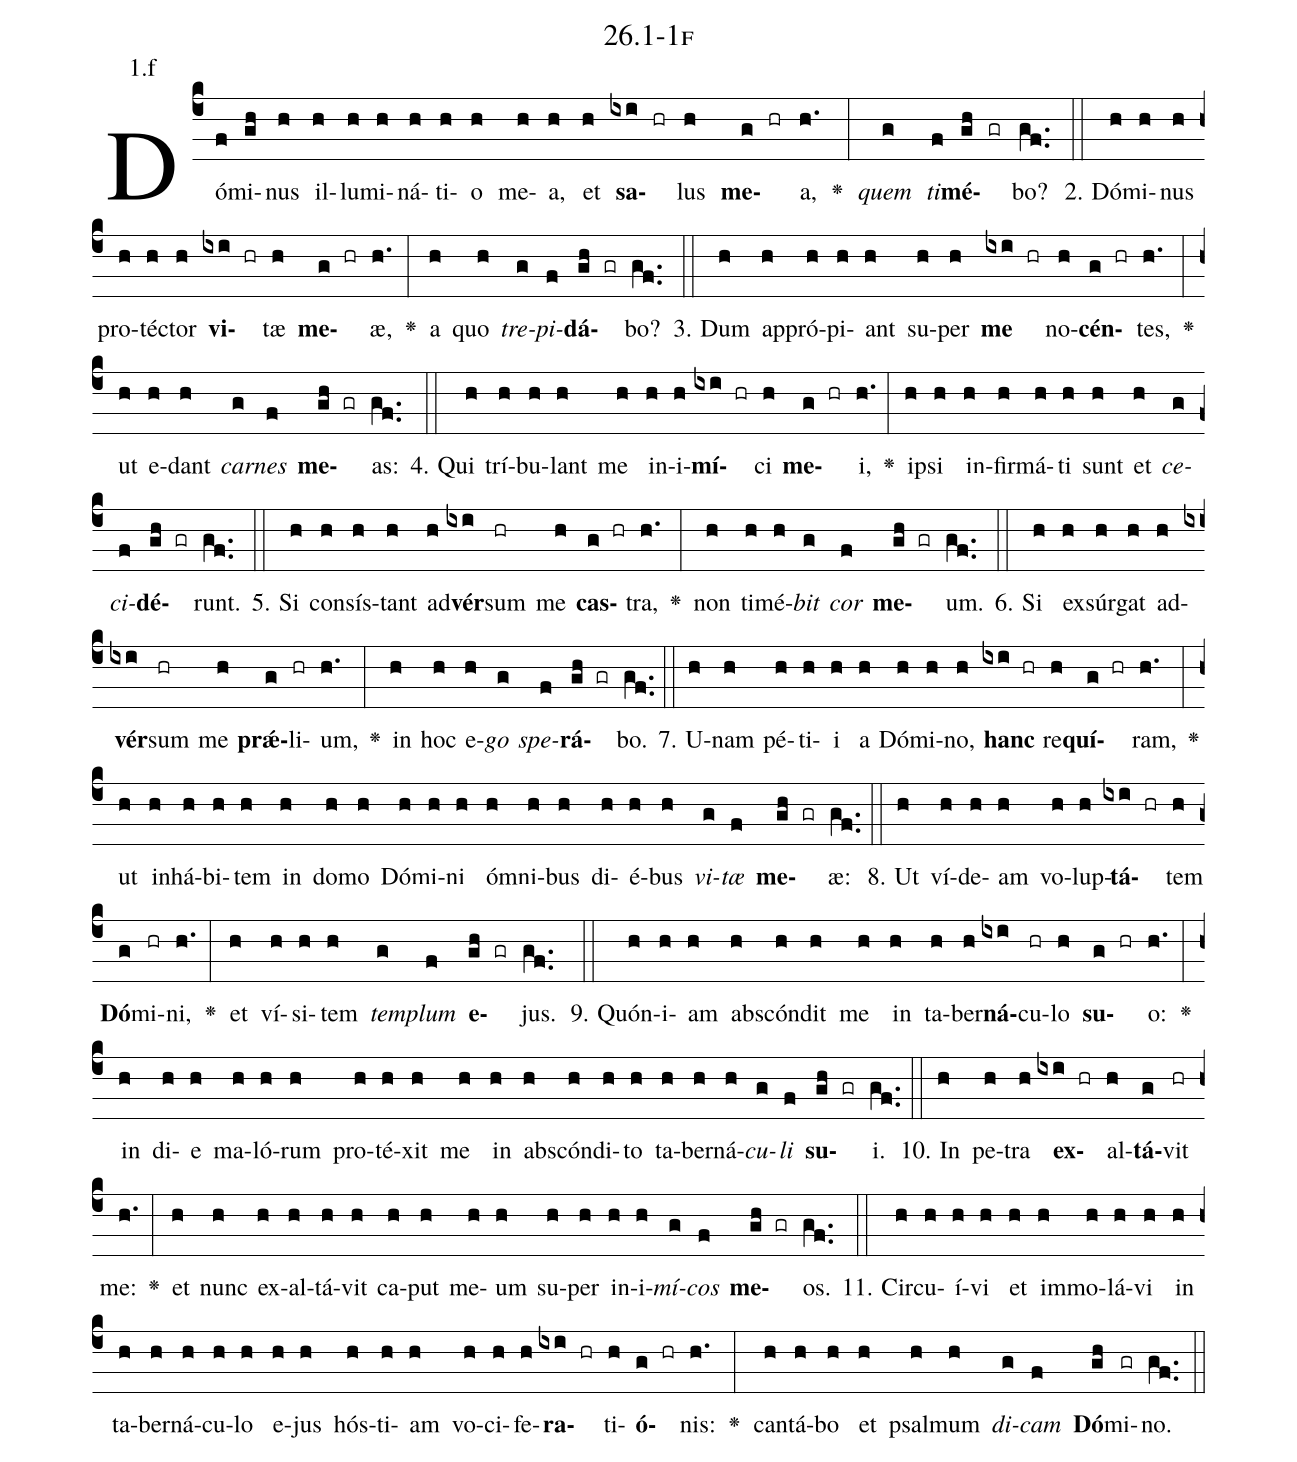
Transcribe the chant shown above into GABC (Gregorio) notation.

name: 26.1-1f;
annotation: 1.f;
%%
(c4)Dó(f)mi(gh)nus(h) il(h)lu(h)mi(h)ná(h)ti(h)o(h) me(h)a,(h) et(h) <b>sa</b>(ixi hr)lus(h) <b>me</b>(g hr)a,(h.) <v>\greheightstar</v>(:) <i>quem</i>(g) <i>ti</i>(f)<b>mé</b>(gh gr)bo?(gf..) (::)
2. Dó(h)mi(h)nus(h) pro(h)téc(h)tor(h) <b>vi</b>(ixi hr)tæ(h) <b>me</b>(g hr)æ,(h.) <v>\greheightstar</v>(:) a(h) quo(h) <i>tre</i>(g)<i>pi</i>(f)<b>dá</b>(gh gr)bo?(gf..) (::)
3. Dum(h) ap(h)pró(h)pi(h)ant(h) su(h)per(h) <b>me</b>(ixi hr) no(h)<b>cén</b>(g hr)tes,(h.) <v>\greheightstar</v>(:) ut(h) e(h)dant(h) <i>car</i>(g)<i>nes</i>(f) <b>me</b>(gh gr)as:(gf..) (::)
4. Qui(h) trí(h)bu(h)lant(h) me(h) in(h)i(h)<b>mí</b>(ixi hr)ci(h) <b>me</b>(g hr)i,(h.) <v>\greheightstar</v>(:) ip(h)si(h) in(h)fir(h)má(h)ti(h) sunt(h) et(h) <i>ce</i>(g)<i>ci</i>(f)<b>dé</b>(gh gr)runt.(gf..) (::)
5. Si(h) con(h)sís(h)tant(h) ad(h)<b>vér</b>(ixi)sum(hr) me(h) <b>cas</b>(g hr)tra,(h.) <v>\greheightstar</v>(:) non(h) ti(h)mé(h)<i>bit</i>(g) <i>cor</i>(f) <b>me</b>(gh gr)um.(gf..) (::)
6. Si(h) ex(h)súr(h)gat(h) ad(h)<b>vér</b>(ixi)sum(hr) me(h) <b>prǽ</b>(g)li(hr)um,(h.) <v>\greheightstar</v>(:) in(h) hoc(h) e(h)<i>go</i>(g) <i>spe</i>(f)<b>rá</b>(gh gr)bo.(gf..) (::)
7. U(h)nam(h) pé(h)ti(h)i(h) a(h) Dó(h)mi(h)no,(h) <b>hanc</b>(ixi hr) re(h)<b>quí</b>(g hr)ram,(h.) <v>\greheightstar</v>(:) ut(h) in(h)há(h)bi(h)tem(h) in(h) do(h)mo(h) Dó(h)mi(h)ni(h) óm(h)ni(h)bus(h) di(h)é(h)bus(h) <i>vi</i>(g)<i>tæ</i>(f) <b>me</b>(gh gr)æ:(gf..) (::)
8. Ut(h) ví(h)de(h)am(h) vo(h)lup(h)<b>tá</b>(ixi hr)tem(h) <b>Dó</b>(g)mi(hr)ni,(h.) <v>\greheightstar</v>(:) et(h) ví(h)si(h)tem(h) <i>tem</i>(g)<i>plum</i>(f) <b>e</b>(gh gr)jus.(gf..) (::)
9. Quón(h)i(h)am(h) abs(h)cón(h)dit(h) me(h) in(h) ta(h)ber(h)<b>ná</b>(ixi)cu(hr)lo(h) <b>su</b>(g hr)o:(h.) <v>\greheightstar</v>(:) in(h) di(h)e(h) ma(h)ló(h)rum(h) pro(h)té(h)xit(h) me(h) in(h) abs(h)cón(h)di(h)to(h) ta(h)ber(h)ná(h)<i>cu</i>(g)<i>li</i>(f) <b>su</b>(gh gr)i.(gf..) (::)
10. In(h) pe(h)tra(h) <b>ex</b>(ixi hr)al(h)<b>tá</b>(g)vit(hr) me:(h.) <v>\greheightstar</v>(:) et(h) nunc(h) ex(h)al(h)tá(h)vit(h) ca(h)put(h) me(h)um(h) su(h)per(h) in(h)i(h)<i>mí</i>(g)<i>cos</i>(f) <b>me</b>(gh gr)os.(gf..) (::)
11. Cir(h)cu(h)í(h)vi(h) et(h) im(h)mo(h)lá(h)vi(h) in(h) ta(h)ber(h)ná(h)cu(h)lo(h) e(h)jus(h) hós(h)ti(h)am(h) vo(h)ci(h)fe(h)<b>ra</b>(ixi hr)ti(h)<b>ó</b>(g hr)nis:(h.) <v>\greheightstar</v>(:) can(h)tá(h)bo(h) et(h) psal(h)mum(h) <i>di</i>(g)<i>cam</i>(f) <b>Dó</b>(gh)mi(gr)no.(gf..) (::)
